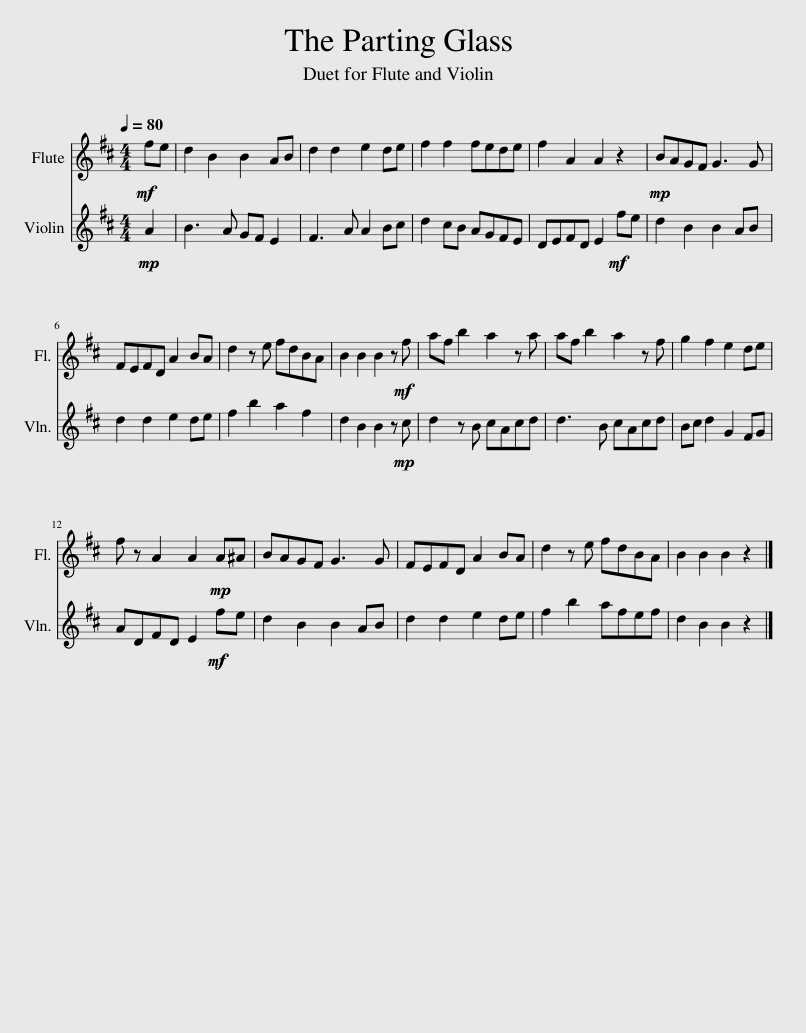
X:1
%%score 1 2
L:1/8
Q:1/4=80
M:4/4
I:linebreak $
K:D
V:1 treble
V:2 treble
V:1
!mf! fe | d2 B2 B2 AB | d2 d2 e2 de | f2 f2 fede | f2 A2 A2 z2 | %5
!mp! BAGF G3 G |$ FEFD A2 BA | d2 z e fdBA | B2 B2 B2 z!mf! f | af b2 a2 z a | %10
 af b2 a2 z f | g2 f2 e2 de |$ f z A2 A2!mp! A^A | BAGF G3 G | FEFD A2 BA | %15
 d2 z e fdBA | B2 B2 B2 z2 |] %17
V:2
!mp! A2 | B3 A GF E2 | F3 A A2 Bc | d2 cB AGFE | DEFD E2!mf! fe | %5
 d2 B2 B2 AB |$ d2 d2 e2 de | f2 b2 a2 f2 | d2 B2 B2 z!mp! c | d2 z B cAcd | %10
 d3 B cAcd | Bc d2 G2 FG |$ ADFD E2!mf! fe | d2 B2 B2 AB | d2 d2 e2 de | %15
 f2 b2 afef | d2 B2 B2 z2 |] %17
